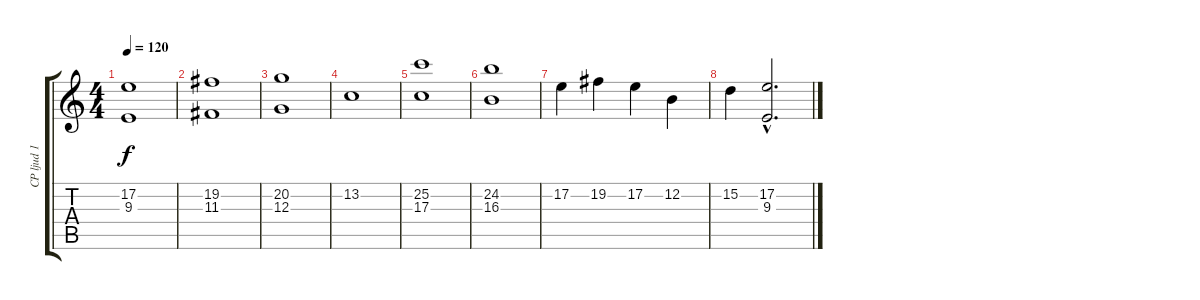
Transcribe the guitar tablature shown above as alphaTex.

\track ("CP ljud 1" "CP ljud 1") {instrument voiceoohs}
\staff {score tabs}
\tuning (E4 B3 G3 D3 A2 E2) {hide}
\ts (4 4)
\tempo 120
\clef g2
\ks c
(17.2 9.3).1{dy f} |
(19.2 11.3).1 |
(20.2 12.3).1 |
13.2.1 |
(25.2 17.3).1 |
(24.2 16.3).1 |
17.2.4 19.2.4 17.2.4 12.2.4 |
15.2.4 (17.2{hac} 9.3{hac}).2{d}
